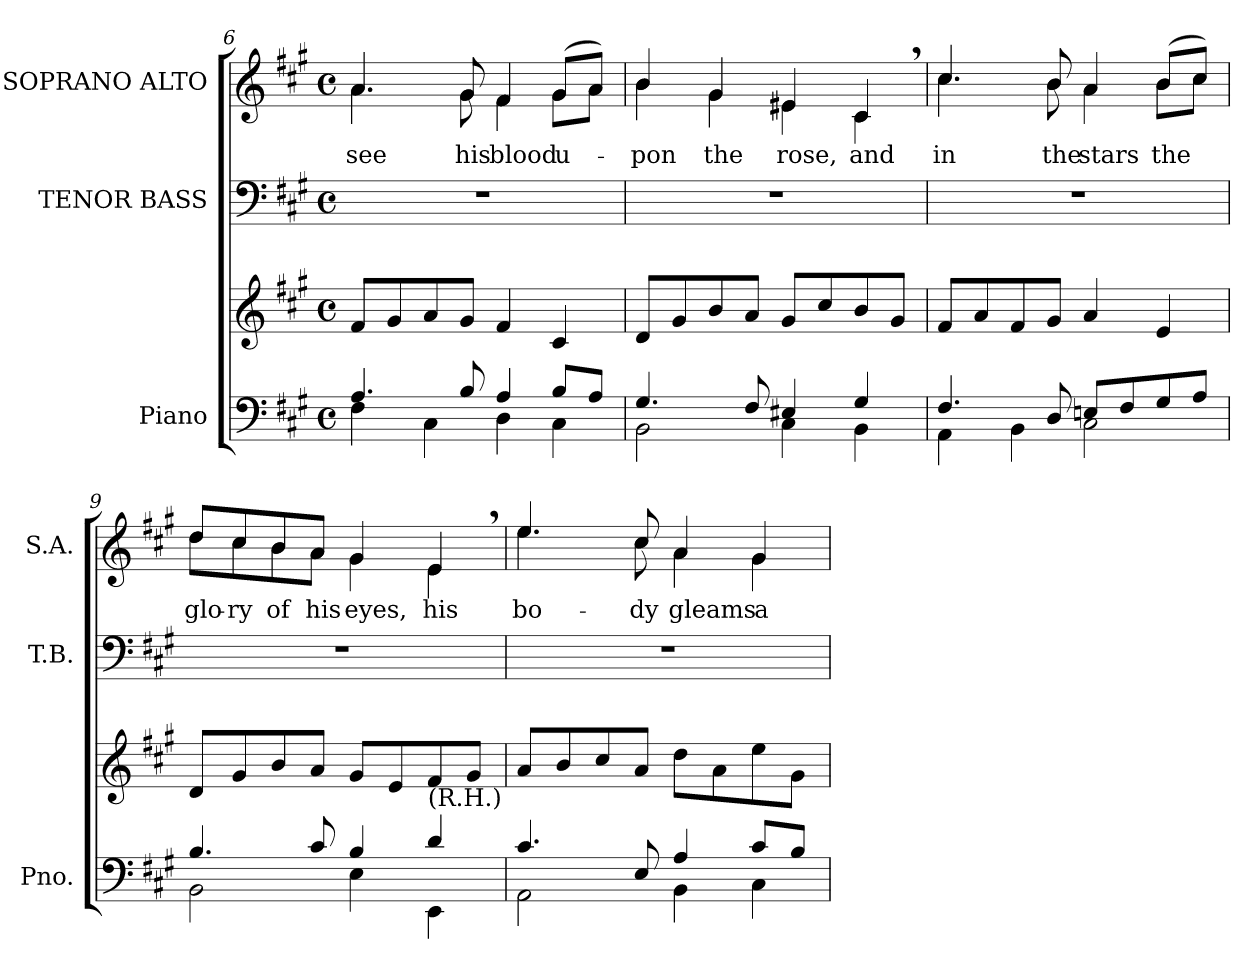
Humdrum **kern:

**kern	**kern	**kern	**kern	**text
*part3	*part3	*part2	*part1	*part1
*staff4	*staff3	*staff2	*staff1	*staff1
*I"Piano	*	*I"TENOR BASS	*I"SOPRANO ALTO	*
*I'Pno.	*	*I'T.B.	*I'S.A.	*
*clefF4	*clefG2	*clefF4	*clefG2	*
*k[f#c#g#]	*k[f#c#g#]	*k[f#c#g#]	*k[f#c#g#]	*
*f#:	*f#:	*f#:	*f#:	*
*M4/4	*M4/4	*M4/4	*M4/4	*
*met(c)	*met(c)	*met(c)	*met(c)	*
=6	=6	=6	=6	=6
*^	*	*	*	*
!	!	!	!	!	!LO:LY:b:color=#000000
*	*	*	*	*^	*
4.Ai/	4F#i\	8f#i/L	1r	4.ai/	4.ai\	see
.	.	8g#i/	.	.	.	.
.	4C#i\	8ai/	.	.	.	.
!	!	!	!	!	!	!LO:LY:b:color=#000000
8Bi/	.	8g#i/J	.	8g#i/	8g#i\	his
!	!	!	!	!	!	!LO:LY:b:color=#000000
4Ai/	4Di\	4f#i/	.	4f#i/	4f#i\	blood
!	!	!	!	!	!	!LO:LY:b:color=#000000
8Bi/L	4C#i\	4c#i/	.	(8g#i/L	8g#i\L	u-
8Ai/J	.	.	.	8ai/J)	8ai\J	.
=7	=7	=7	=7	=7	=7	=7
!	!	!	!	!	!	!LO:LY:b:color=#000000
4.G#i/	2BBi\	8di/L	1r	4bi/	4bi\	-pon
.	.	8g#i/	.	.	.	.
!	!	!	!	!	!	!LO:LY:b:color=#000000
.	.	8bi/	.	4g#i/	4g#i\	the
8F#i/	.	8ai/J	.	.	.	.
!	!	!	!	!	!	!LO:LY:b:color=#000000
4E#Xi/	4C#i\	8g#i/L	.	4e#Xi/	4e#i\	rose,
.	.	8cc#i/	.	.	.	.
!	!	!	!	!	!	!LO:LY:b:color=#000000
4G#i/	4BBi\	8bi/	.	4c#,i/	4c#i\	and
.	.	8g#i/J	.	.	.	.
=8	=8	=8	=8	=8	=8	=8
!	!	!	!	!	!	!LO:LY:b:color=#000000
4.F#i/	4AAi\	8f#i/L	1r	4.cc#i/	4.cc#i\	in
.	.	8ai/	.	.	.	.
.	4BBi\	8f#i/	.	.	.	.
!	!	!	!	!	!	!LO:LY:b:color=#000000
8Di/	.	8g#i/J	.	8bi/	8bi\	the
!	!	!	!	!	!	!LO:LY:b:color=#000000
8Eni/L	2C#i\	4ai/	.	4ai/	4ai\	stars
8F#i/	.	.	.	.	.	.
!	!	!	!	!	!	!LO:LY:b:color=#000000
8G#i/	.	4ei/	.	(8bi/L	8bi\L	the
8Ai/J	.	.	.	8cc#i/J)	8cc#i\J	.
!!LO:LB:g=z	!!
=9	=9	=9	=9	=9	=9	=9
!	!	!	!	!	!	!LO:LY:b:color=#000000
4.Bi/	2BBi\	8di/L	1r	8ddi/L	8ddi\L	glo-
!	!	!	!	!	!	!LO:LY:b:color=#000000
.	.	8g#i/	.	8cc#i/	8cc#i\	-ry
!	!	!	!	!	!	!LO:LY:b:color=#000000
.	.	8bi/	.	8bi/	8bi\	of
!	!	!	!	!	!	!LO:LY:b:color=#000000
8c#i/	.	8ai/J	.	8ai/J	8ai\J	his
!	!	!	!	!	!	!LO:LY:b:color=#000000
4Bi/	4Ei\	8g#i/L	.	4g#i/	4g#i\	eyes,
.	.	8ei/	.	.	.	.
!LO:TX:a:t=(R.H.)	!	!	!	!	!	!
!	!	!	!	!	!	!LO:LY:b:color=#000000
4di/	4EEi\	8f#i/	.	4e,i/	4ei\	his
.	.	8g#i/J	.	.	.	.
=10	=10	=10	=10	=10	=10	=10
!	!	!	!	!	!	!LO:LY:b:color=#000000
4.c#i/	2AAi\	8ai/L	1r	4.eei/	4.eei\	bo-
.	.	8bi/	.	.	.	.
.	.	8cc#i/	.	.	.	.
!	!	!	!	!	!	!LO:LY:b:color=#000000
8Ei/	.	8ai/J	.	8cc#i/	8cc#i\	-dy
!	!	!	!	!	!	!LO:LY:b:color=#000000
4Ai/	4BBi\	8ddi\L	.	4ai/	4ai\	gleams
.	.	8ai\	.	.	.	.
!	!	!	!	!	!	!LO:LY:b:color=#000000
8c#i/L	4C#i\	8eei\	.	4g#i/	4g#i\	a-
8Bi/J	.	8g#i\J	.	.	.	.
*v	*v	*	*	*v	*v	*
=	=	=	=	=
*-	*-	*-	*-	*-
